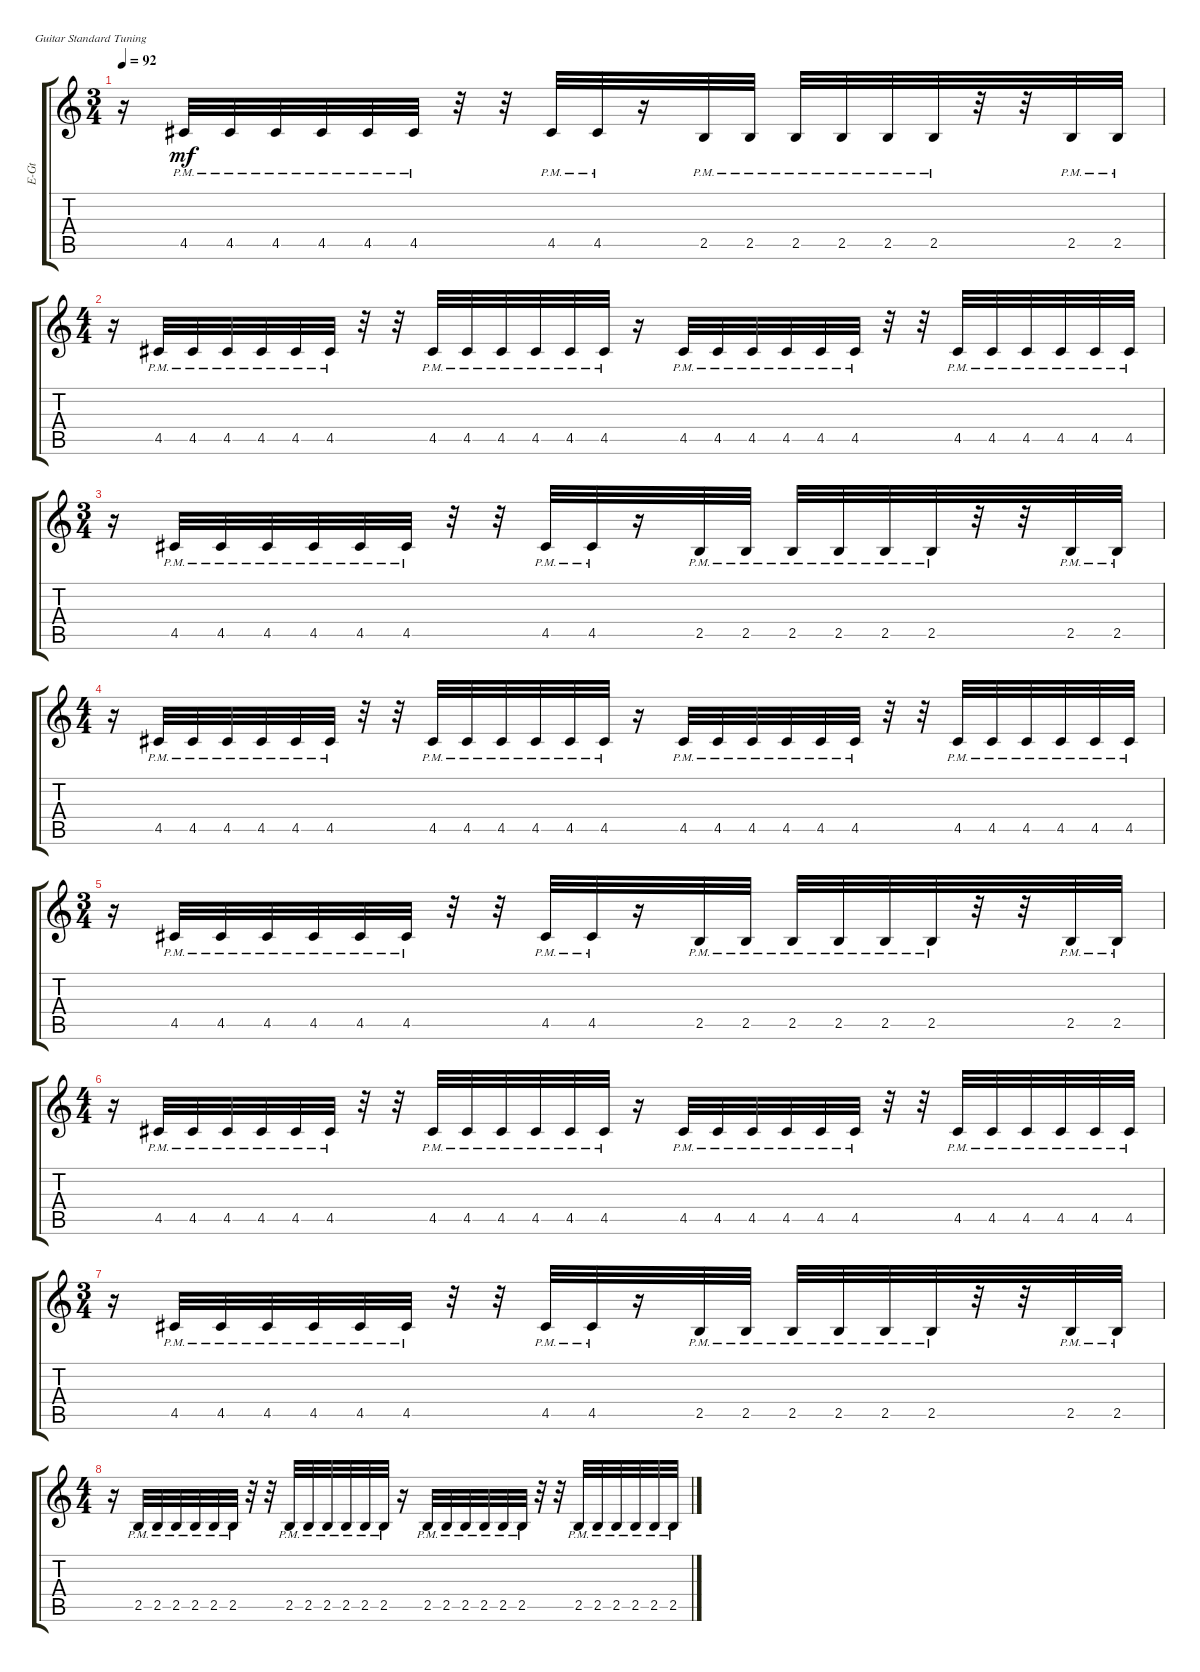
\track ("Rhythm doubling" "E-Gt") {instrument distortionguitar}
\staff {score tabs}
\tuning (E4 B3 G3 D3 A2 E2)
\ts (3 4)
\beaming (8 2 2 2)
\tempo 92
\clef g2
\ks c
r.16{dy mf} 4.5{pm}.32 4.5{pm}.32 4.5{pm}.32 4.5{pm}.32 4.5{pm}.32 4.5{pm}.32 r.32 r.32 4.5{pm}.32 4.5{pm}.32 r.16 2.5{pm}.32 2.5{pm}.32 2.5{pm}.32 2.5{pm}.32 2.5{pm}.32 2.5{pm}.32 r.32 r.32 2.5{pm}.32 2.5{pm}.32 |
\ts (4 4)
\beaming (8 2 2 2 2)
r.16 4.5{pm}.32 4.5{pm}.32 4.5{pm}.32 4.5{pm}.32 4.5{pm}.32 4.5{pm}.32 r.32 r.32 4.5{pm}.32 4.5{pm}.32 4.5{pm}.32 4.5{pm}.32 4.5{pm}.32 4.5{pm}.32 r.16 4.5{pm}.32 4.5{pm}.32 4.5{pm}.32 4.5{pm}.32 4.5{pm}.32 4.5{pm}.32 r.32 r.32 4.5{pm}.32 4.5{pm}.32 4.5{pm}.32 4.5{pm}.32 4.5{pm}.32 4.5{pm}.32 |
\ts (3 4)
\beaming (8 2 2 2)
r.16 4.5{pm}.32 4.5{pm}.32 4.5{pm}.32 4.5{pm}.32 4.5{pm}.32 4.5{pm}.32 r.32 r.32 4.5{pm}.32 4.5{pm}.32 r.16 2.5{pm}.32 2.5{pm}.32 2.5{pm}.32 2.5{pm}.32 2.5{pm}.32 2.5{pm}.32 r.32 r.32 2.5{pm}.32 2.5{pm}.32 |
\ts (4 4)
\beaming (8 2 2 2 2)
r.16 4.5{pm}.32 4.5{pm}.32 4.5{pm}.32 4.5{pm}.32 4.5{pm}.32 4.5{pm}.32 r.32 r.32 4.5{pm}.32 4.5{pm}.32 4.5{pm}.32 4.5{pm}.32 4.5{pm}.32 4.5{pm}.32 r.16 4.5{pm}.32 4.5{pm}.32 4.5{pm}.32 4.5{pm}.32 4.5{pm}.32 4.5{pm}.32 r.32 r.32 4.5{pm}.32 4.5{pm}.32 4.5{pm}.32 4.5{pm}.32 4.5{pm}.32 4.5{pm}.32 |
\ts (3 4)
\beaming (8 2 2 2)
r.16 4.5{pm}.32 4.5{pm}.32 4.5{pm}.32 4.5{pm}.32 4.5{pm}.32 4.5{pm}.32 r.32 r.32 4.5{pm}.32 4.5{pm}.32 r.16 2.5{pm}.32 2.5{pm}.32 2.5{pm}.32 2.5{pm}.32 2.5{pm}.32 2.5{pm}.32 r.32 r.32 2.5{pm}.32 2.5{pm}.32 |
\ts (4 4)
\beaming (8 2 2 2 2)
r.16 4.5{pm}.32 4.5{pm}.32 4.5{pm}.32 4.5{pm}.32 4.5{pm}.32 4.5{pm}.32 r.32 r.32 4.5{pm}.32 4.5{pm}.32 4.5{pm}.32 4.5{pm}.32 4.5{pm}.32 4.5{pm}.32 r.16 4.5{pm}.32 4.5{pm}.32 4.5{pm}.32 4.5{pm}.32 4.5{pm}.32 4.5{pm}.32 r.32 r.32 4.5{pm}.32 4.5{pm}.32 4.5{pm}.32 4.5{pm}.32 4.5{pm}.32 4.5{pm}.32 |
\ts (3 4)
\beaming (8 2 2 2)
r.16 4.5{pm}.32 4.5{pm}.32 4.5{pm}.32 4.5{pm}.32 4.5{pm}.32 4.5{pm}.32 r.32 r.32 4.5{pm}.32 4.5{pm}.32 r.16 2.5{pm}.32 2.5{pm}.32 2.5{pm}.32 2.5{pm}.32 2.5{pm}.32 2.5{pm}.32 r.32 r.32 2.5{pm}.32 2.5{pm}.32 |
\ts (4 4)
\beaming (8 2 2 2 2)
r.16 2.5{pm}.32 2.5{pm}.32 2.5{pm}.32 2.5{pm}.32 2.5{pm}.32 2.5{pm}.32 r.32 r.32 2.5{pm}.32 2.5{pm}.32 2.5{pm}.32 2.5{pm}.32 2.5{pm}.32 2.5{pm}.32 r.16 2.5{pm}.32 2.5{pm}.32 2.5{pm}.32 2.5{pm}.32 2.5{pm}.32 2.5{pm}.32 r.32 r.32 2.5{pm}.32 2.5{pm}.32 2.5{pm}.32 2.5{pm}.32 2.5{pm}.32 2.5{pm}.32
